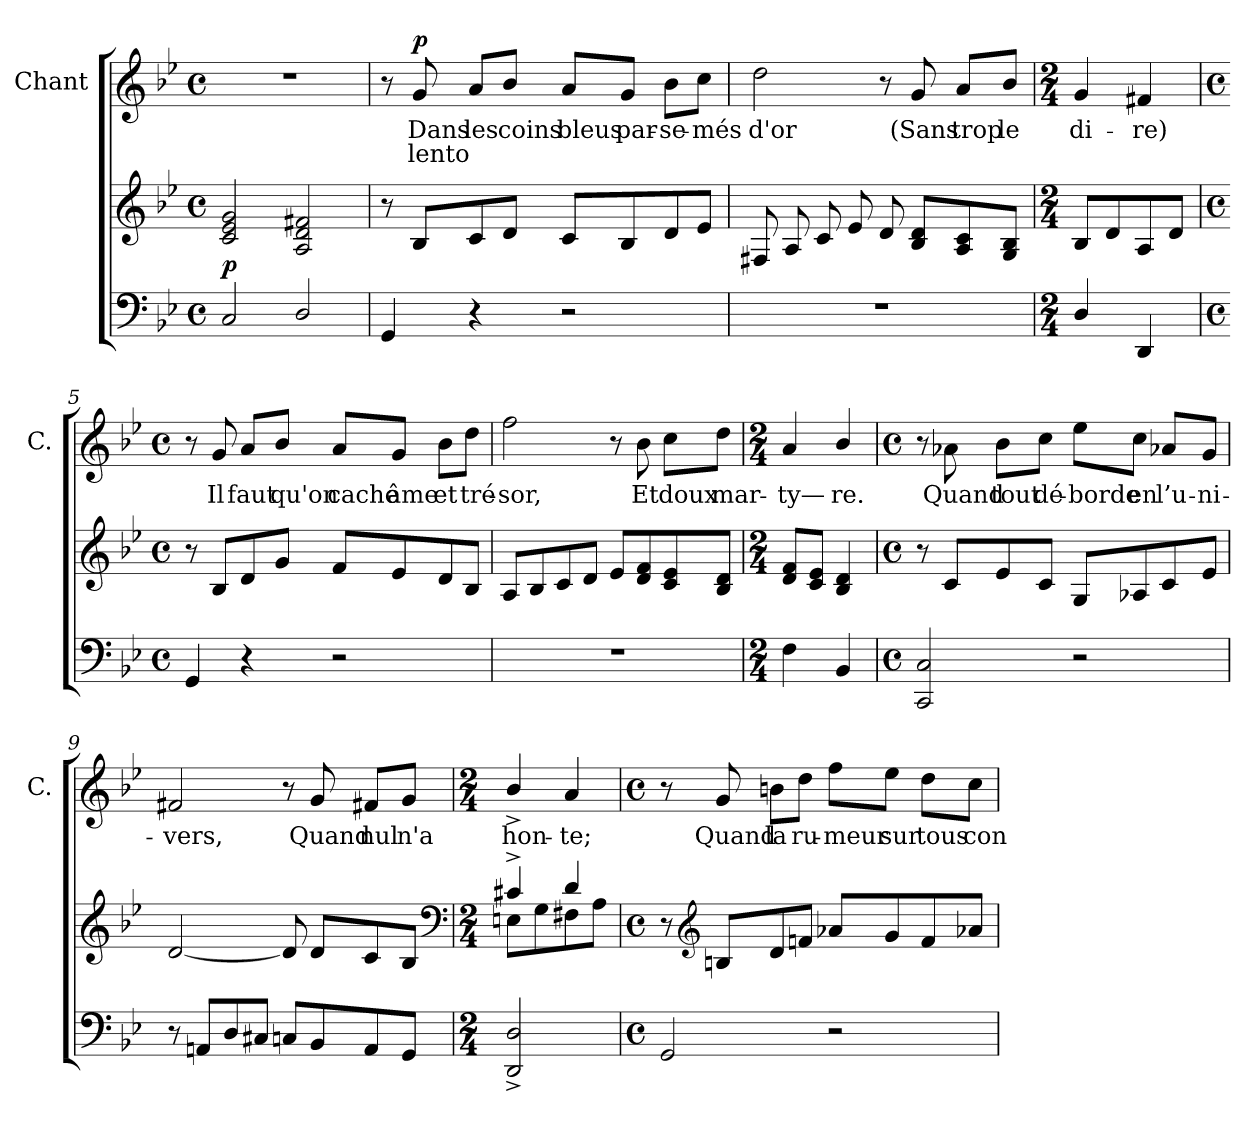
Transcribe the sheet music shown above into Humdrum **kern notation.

**kern	**dynam	**kern	**kern	**text	**text	**dynam
*part3	*part3	*part2	*part1	*part1	*part1	*part1
*staff3	*staff3	*staff2	*staff1	*staff1	*staff1	*staff1
*	*	*	*I"Chant	*	*	*
*	*	*	*I'C.	*	*	*
*clefF4	*	*clefG2	*clefG2	*	*	*
*k[b-e-]	*	*k[b-e-]	*k[b-e-]	*	*	*
*M4/4	*	*M4/4	*M4/4	*	*	*
*met(c)	*	*met(c)	*met(c)	*	*	*
=1	=1	=1	=1	=1	=1	=1
!	!LO:DY:a	!	!	!	!	!
2Ci/	p	2gj/ 2e-j/ 2cj/	1r	.	.	.
2Di/	.	2f#Xj/ 2dj/ 2Aj/	.	.	.	.
=2	=2	=2	=2	=2	=2	=2
4GGi/	.	8r	8r	.	.	.
!	!	!	!	!	!	!LO:DY:a
.	.	8B-j/L	8gj/	Dans	lento	p
4r	.	8cj/	8aj/L	les	.	.
.	.	8dj/J	8b-j/J	coins	.	.
2r	.	8cj/L	8aj/L	bleus	.	.
.	.	8B-j/	8gj/J	par-	.	.
.	.	8dj/	8b-j\L	se-	.	.
.	.	8e-j/J	8ccj\J	més	.	.
=3	=3	=3	=3	=3	=3	=3
1r	.	8F#Xj/	2ddj\	d'or	.	.
.	.	8Aj/	.	.	.	.
.	.	8cj/	.	.	.	.
.	.	8e-j/	.	.	.	.
.	.	8dj/	8r	.	.	.
.	.	8B-j/ 8dj/L	8gj/	(Sans	.	.
.	.	8cj/ 8Aj/	8aj/L	trop	.	.
.	.	8B-j/ 8Gj/J	8b-j/J	le	.	.
!!LO:LB:g=z
=4	=4	=4	=4	=4	=4	=4
*M2/4	*	*M2/4	*M2/4	*	*	*
4Di/	.	8B-j/L	4gj/	di-	.	.
.	.	8dj/	.	.	.	.
4DDi/	.	8Aj/	4f#Xj/	re)	.	.
.	.	8dj/J	.	.	.	.
=5	=5	=5	=5	=5	=5	=5
*M4/4	*	*M4/4	*M4/4	*	*	*
*met(c)	*	*met(c)	*met(c)	*	*	*
4GGi/	.	8r	8r	.	.	.
.	.	8B-j/L	8gj/	Il	.	.
4r	.	8dj/	8aj/L	faut	.	.
.	.	8gj/J	8b-j/J	qu'on	.	.
2r	.	8fj/L	8aj/L	cache	.	.
.	.	8e-j/	8gj/J	âme	.	.
.	.	8dj/	8b-j\L	et	.	.
.	.	8B-j/J	8ddj\J	tré-	.	.
=6	=6	=6	=6	=6	=6	=6
1r	.	8Aj/L	2ffj\	sor,	.	.
.	.	8B-j/	.	.	.	.
.	.	8cj/	.	.	.	.
.	.	8dj/J	.	.	.	.
.	.	8e-j/L	8r	.	.	.
.	.	8fj/ 8dj/	8b-j\	Et	.	.
.	.	8e-j/ 8cj/	8ccj\L	doux	.	.
.	.	8B-j/ 8dj/J	8ddj\J	mar-	.	.
!!LO:LB:g=z
=7	=7	=7	=7	=7	=7	=7
*M2/4	*	*M2/4	*M2/4	*	*	*
4Fi\	.	8dj/ 8fj/L	4aj/	ty—	.	.
.	.	8e-j/ 8cj/J	.	.	.	.
4BB-i/	.	4dj/ 4B-j/	4b-j/	re.	.	.
=8	=8	=8	=8	=8	=8	=8
*M4/4	*	*M4/4	*M4/4	*	*	*
*met(c)	*	*met(c)	*met(c)	*	*	*
2Ci/ 2CCi/	.	8r	8r	.	.	.
.	.	8cj/L	8a-Xj\	Quand	.	.
.	.	8e-j/	8b-j\L	tout	.	.
.	.	8cj/J	8ccj\J	dé-	.	.
2r	.	8Gj/L	8ee-j\L	borde	.	.
.	.	8A-Xj/	8ccj\J	en	.	.
.	.	8cj/	8a-Xj/L	l’u-	.	.
.	.	8e-j/J	8gj/J	ni-	.	.
=9	=9	=9	=9	=9	=9	=9
8r	.	[2dj/	2f#Xj/	vers,	.	.
8AAni/L	.	.	.	.	.	.
8Di/	.	.	.	.	.	.
8C#Xi/J	.	.	.	.	.	.
8Cni/L	.	8dj/]	8r	.	.	.
8BB-i/	.	8dj/L	8gj/	Quand	.	.
8AAi/	.	8cj/	8f#Xj/L	nul	.	.
8GGi/J	.	8B-j/J	8gj/J	n'a	.	.
*	*	*clefF4	*	*	*	*
!!LO:PB:g=z
=10	=10	=10	=10	=10	=10	=10
*M2/4	*	*M2/4	*M2/4	*	*	*
*	*	*^	*	*	*	*
2Di^>/ 2DDi^>/	.	4c#X^>j/	8EnZ\L	4b-^>j/	hon-	.	.
.	.	.	8GZ\	.	.	.	.
.	.	4dj/	8F#XZ\	4aj/	te;	.	.
.	.	.	8AZ\J	.	.	.	.
*	*	*v	*v	*	*	*	*
=11	=11	=11	=11	=11	=11	=11
*M4/4	*	*M4/4	*M4/4	*	*	*
*met(c)	*	*met(c)	*met(c)	*	*	*
2GGi/	.	8r	8r	.	.	.
*	*	*clefG2	*	*	*	*
.	.	8Bnj/L	8gj/	Quand	.	.
.	.	8dj/	8bnj\L	la	.	.
.	.	8fnj/J	8ddj\J	ru-	.	.
2r	.	8a-Xj/L	8ffj\L	meur	.	.
.	.	8gj/	8ee-j\J	sur	.	.
.	.	8fj/	8ddj\L	tous	.	.
.	.	8a-Xj/J	8ccj\J	con-	.	.
=	=	=	=	=	=	=
*-	*-	*-	*-	*-	*-	*-
